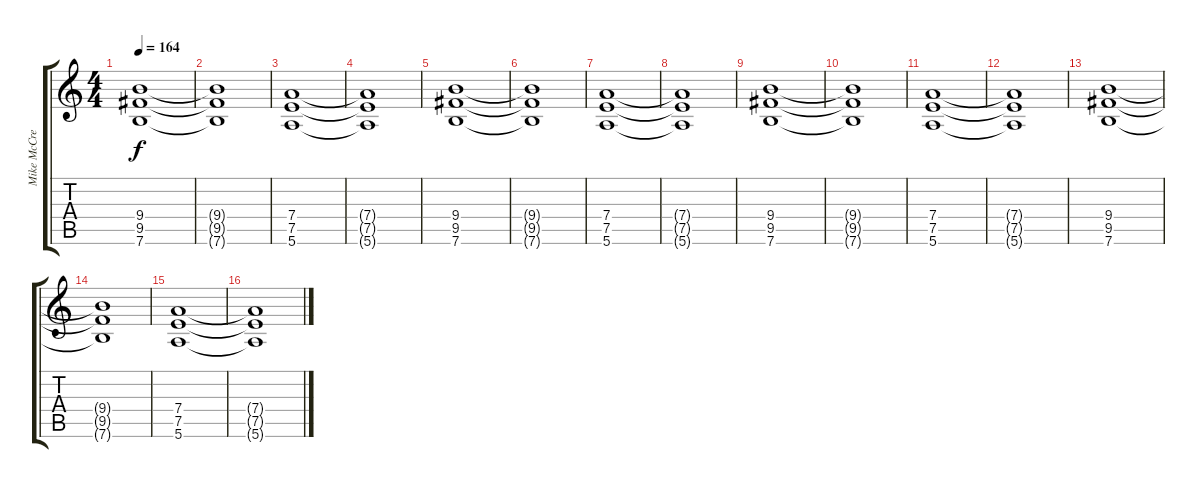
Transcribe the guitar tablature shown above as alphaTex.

\track ("Mike McCready" "Mike McCre") {instrument distortionguitar}
\staff {score tabs}
\tuning (E4 B3 G3 D3 A2 E2) {hide}
\ts (4 4)
\tempo 164
\clef g2
\ks c
(9.4 9.5 7.6).1{dy f} |
(9.4{t} 9.5{t} 7.6{t}).1 |
(7.4 7.5 5.6).1 |
(7.4{t} 7.5{t} 5.6{t}).1 |
(9.4 9.5 7.6).1 |
(9.4{t} 9.5{t} 7.6{t}).1 |
(7.4 7.5 5.6).1 |
(7.4{t} 7.5{t} 5.6{t}).1 |
(9.4 9.5 7.6).1 |
(9.4{t} 9.5{t} 7.6{t}).1 |
(7.4 7.5 5.6).1 |
(7.4{t} 7.5{t} 5.6{t}).1 |
(9.4 9.5 7.6).1 |
(9.4{t} 9.5{t} 7.6{t}).1 |
(7.4 7.5 5.6).1 |
(7.4{t} 7.5{t} 5.6{t}).1
